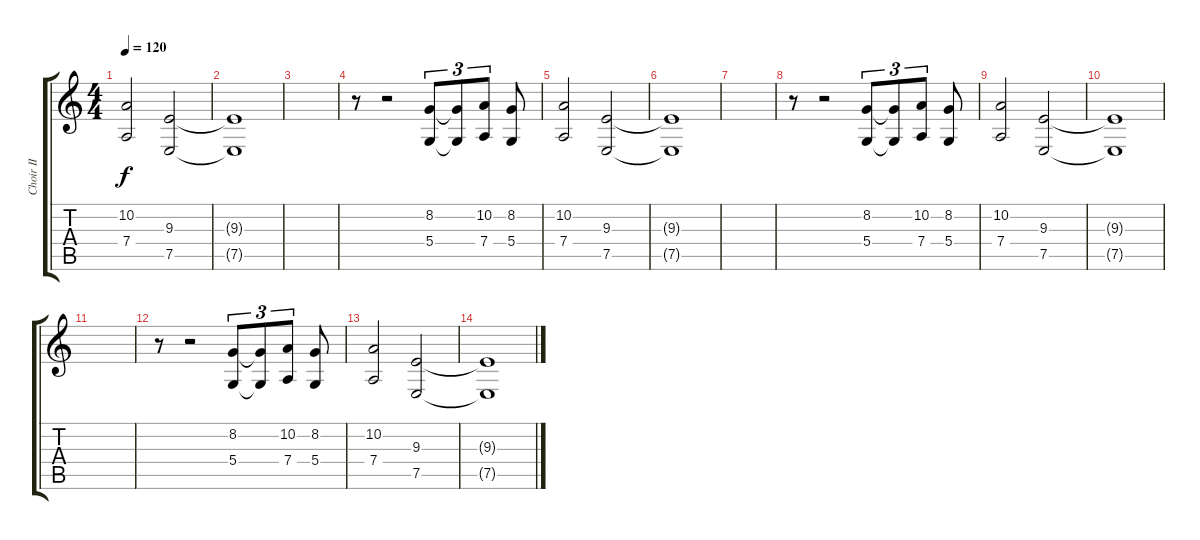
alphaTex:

\track ("Choir II" "Choir II") {instrument choiraahs}
\staff {score tabs}
\tuning (E4 B3 G3 D3 A2 E2) {hide}
\ts (4 4)
\tempo 120
\clef g2
\ks c
(10.2 7.4).2{dy f} (9.3 7.5).2 |
(9.3{t} 7.5{t}).1 |
|
r.8 r.2 (8.2 5.4).8{tu (3 2)} (8.2{t} 5.4{t}).8{tu (3 2)} (10.2 7.4).8{tu (3 2)} (8.2 5.4).8 |
(10.2 7.4).2 (9.3 7.5).2 |
(9.3{t} 7.5{t}).1 |
|
r.8 r.2 (8.2 5.4).8{tu (3 2)} (8.2{t} 5.4{t}).8{tu (3 2)} (10.2 7.4).8{tu (3 2)} (8.2 5.4).8 |
(10.2 7.4).2 (9.3 7.5).2 |
(9.3{t} 7.5{t}).1 |
|
r.8 r.2 (8.2 5.4).8{tu (3 2)} (8.2{t} 5.4{t}).8{tu (3 2)} (10.2 7.4).8{tu (3 2)} (8.2 5.4).8 |
(10.2 7.4).2 (9.3 7.5).2 |
(9.3{t} 7.5{t}).1
